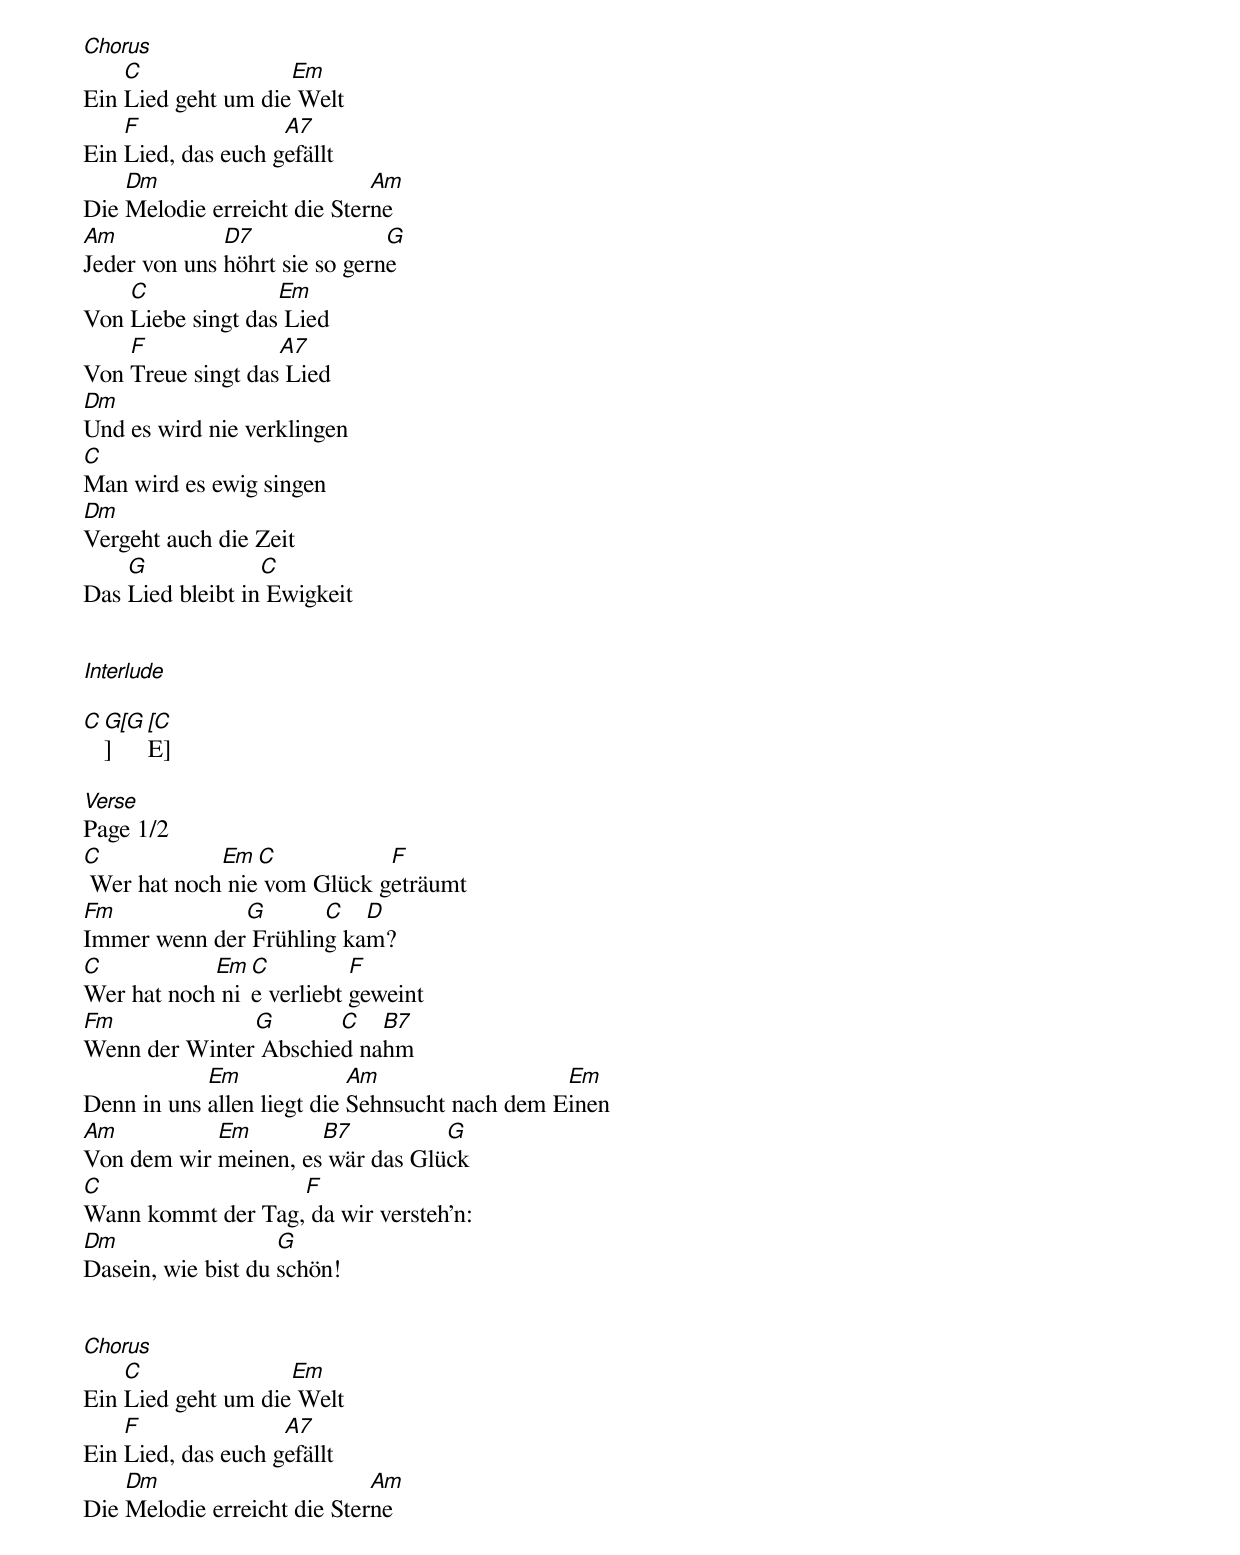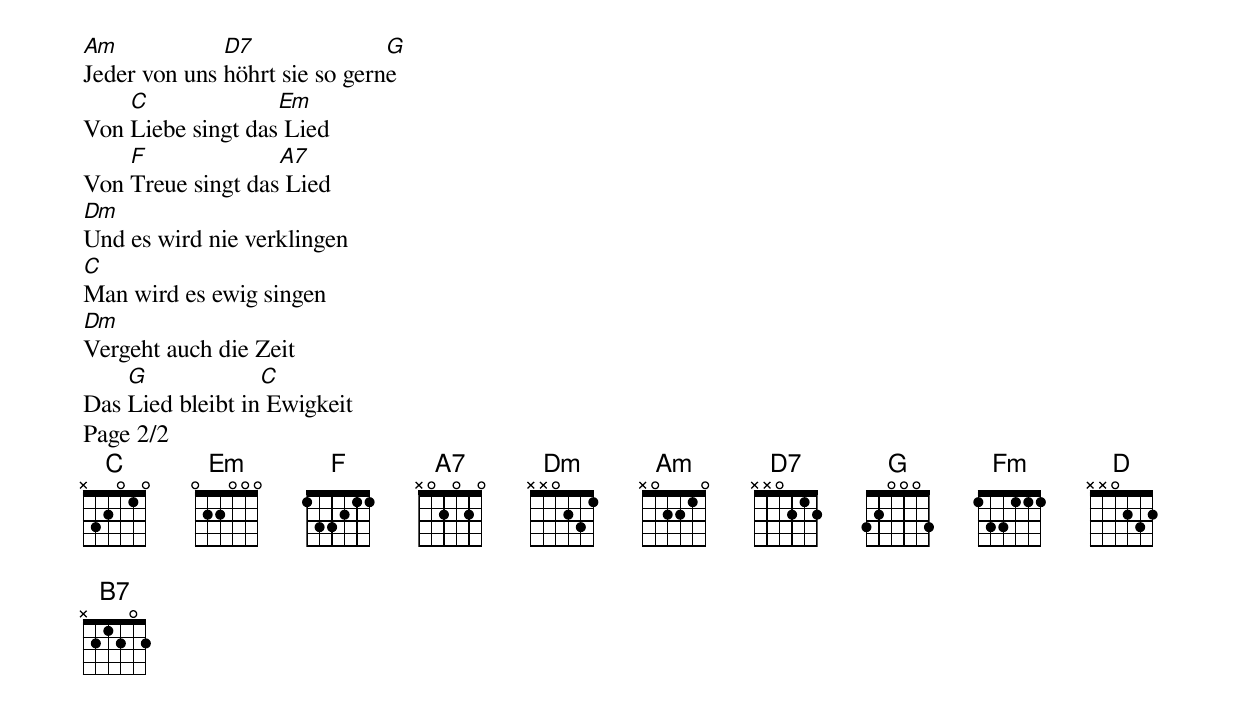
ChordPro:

[Chorus]
Ein [C]Lied geht um die[Em] Welt
Ein [F]Lied, das euch g[A7]efällt
Die [Dm]Melodie erreicht die Ster[Am]ne
[Am]Jeder von uns [D7]höhrt sie so gern[G]e
Von [C]Liebe singt das[Em] Lied
Von [F]Treue singt das[A7] Lied
[Dm]Und es wird nie verklingen
[C]Man wird es ewig singen
[Dm]Vergeht auch die Zeit
Das [G]Lied bleibt in[C] Ewigkeit


[Interlude]

[C][G[G]][[C]E]

[Verse]
Page 1/2
[C] Wer hat noch[Em] nie[C] vom Glück g[F]eträumt
[Fm]Immer wenn der[G] Frühlin[C]g ka[D]m?
[C]Wer hat noch[Em] ni[C]e verliebt [F]geweint
[Fm]Wenn der Winter[G] Abschie[C]d na[B7]hm
Denn in uns [Em]allen liegt die [Am]Sehnsucht nach dem E[Em]inen
[Am]Von dem wir [Em]meinen, es[B7] wär das Glü[G]ck
[C]Wann kommt der Tag,[F] da wir versteh'n:
[Dm]Dasein, wie bist du [G]schön!


[Chorus]
Ein [C]Lied geht um die[Em] Welt
Ein [F]Lied, das euch g[A7]efällt
Die [Dm]Melodie erreicht die Ster[Am]ne
[Am]Jeder von uns [D7]höhrt sie so gern[G]e
Von [C]Liebe singt das[Em] Lied
Von [F]Treue singt das[A7] Lied
[Dm]Und es wird nie verklingen
[C]Man wird es ewig singen
[Dm]Vergeht auch die Zeit
Das [G]Lied bleibt in[C] Ewigkeit
Page 2/2
